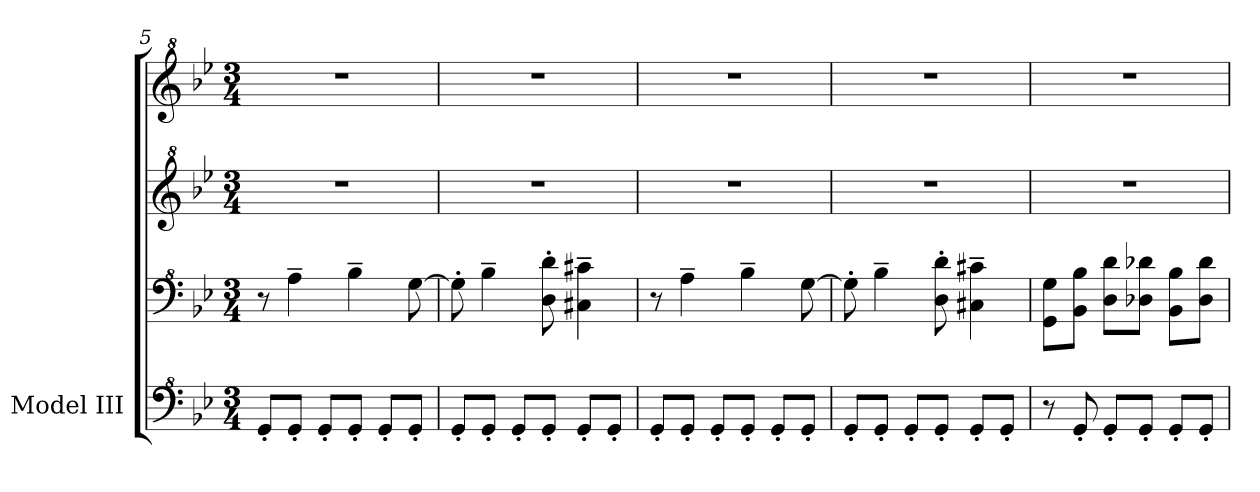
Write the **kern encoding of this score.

**kern	**kern	**kern	**kern
*part1	*part1	*part1	*part1
*staff4	*staff3	*staff2	*staff1
*I"Model III	*	*	*
*clefF^4	*clefF^4	*clefG^2	*clefG^2
*k[b-e-]	*k[b-e-]	*k[b-e-]	*k[b-e-]
*M3/4	*M3/4	*M3/4	*M3/4
=5	=5	=5	=5
8G'/L	8r	2.r	2.r
8G'/J	4a~\	.	.
8G'/L	.	.	.
8G'/J	4b-~\	.	.
8G'/L	.	.	.
8G'/J	[8g\	.	.
!!LO:LB:g=z
=6	=6	=6	=6
8G'/L	8g'\]	2.r	2.r
8G'/J	4b-~\	.	.
8G'/L	.	.	.
8G'/J	8d\' 8dd\'	.	.
8G'/L	4c#X\~ 4cc#X\~	.	.
8G'/J	.	.	.
=7	=7	=7	=7
8G'/L	8r	2.r	2.r
8G'/J	4a~\	.	.
8G'/L	.	.	.
8G'/J	4b-~\	.	.
8G'/L	.	.	.
8G'/J	[8g\	.	.
=8	=8	=8	=8
8G'/L	8g'\]	2.r	2.r
8G'/J	4b-~\	.	.
8G'/L	.	.	.
8G'/J	8d\' 8dd\'	.	.
8G'/L	4c#X\~ 4cc#X\~	.	.
8G'/J	.	.	.
=9	=9	=9	=9
8r	8G\ 8g\L	2.r	2.r
8G'/	8B-\ 8b-\J	.	.
8G'/L	8d\ 8dd\L	.	.
8G'/J	8d-X\ 8dd-X\J	.	.
8G'/L	8B-\ 8b-\L	.	.
8G'/J	8d-\ 8dd-\J	.	.
=	=	=	=
*-	*-	*-	*-
